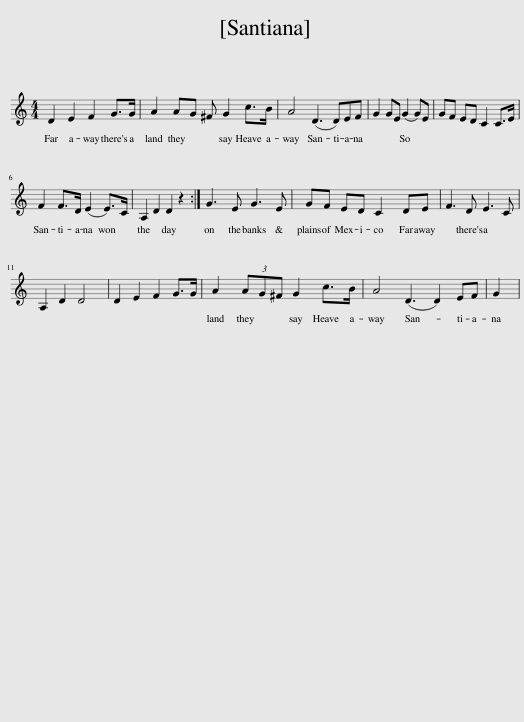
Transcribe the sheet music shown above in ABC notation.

X:1
L:1/8
M:4/4
I:linebreak $
K:C
V:1 treble
V:1
 D2 E2 F2 G>G | A2 AG ^F G2 c>B | A4 (D3 D)EF | G2 GE (G2 G)E | GF ED C2 C>E |$ %5
 F2 F>D (E2 E>)C | A,2 D2 D2 z2 :| G3 E G3 E | GF ED C2 DE | F3 D E3 C |$ %10
 A,2 D2 D4 | D2 E2 F2 G>G | A2 (3AG^F G2 c>B | A4 (D3 D2) EF | G2 | %15
